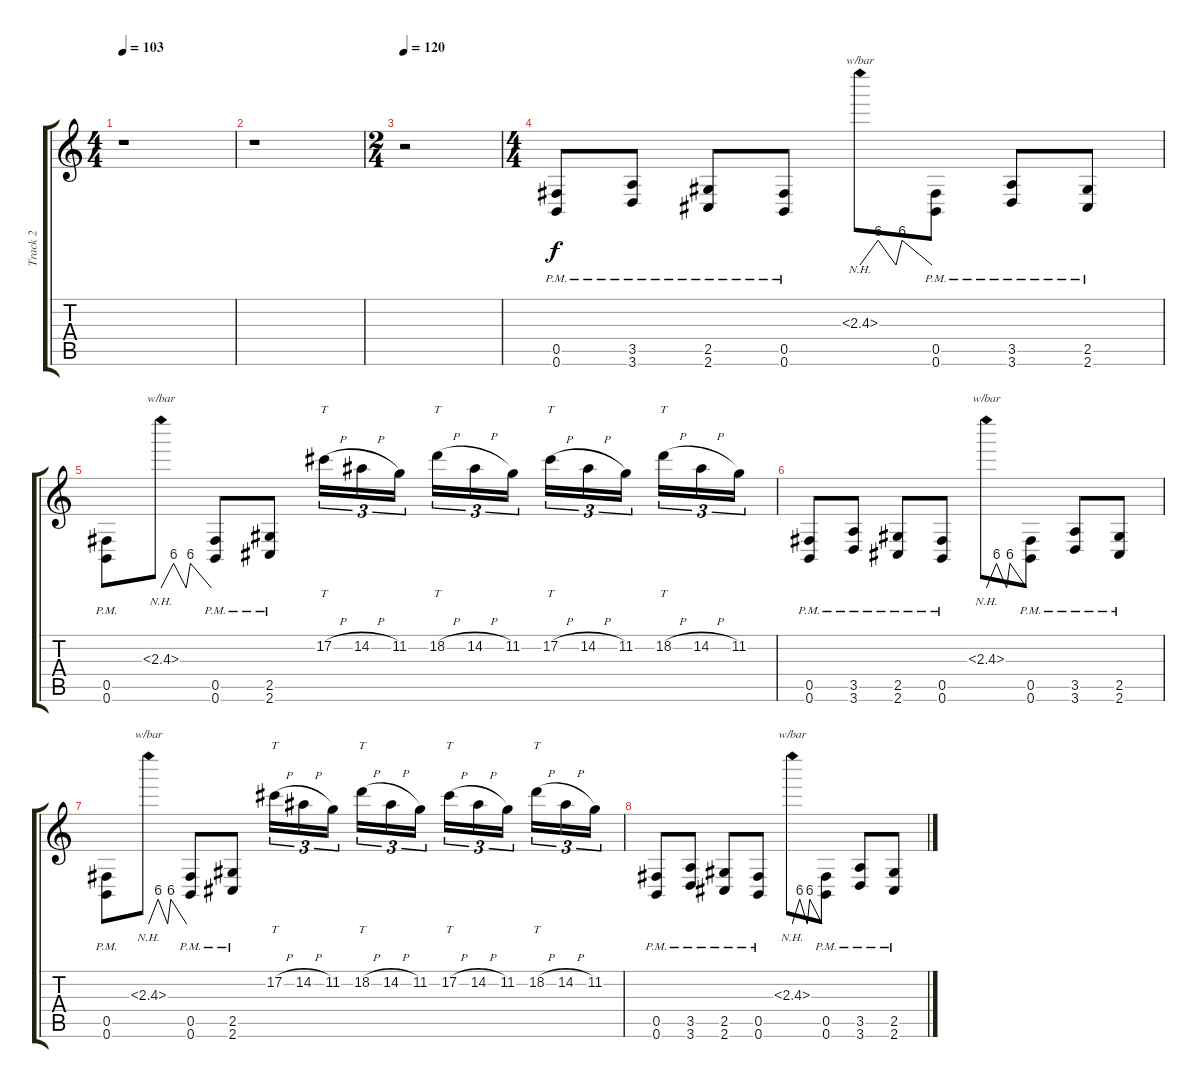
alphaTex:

\track ("Track 2" "Track 2") {instrument distortionguitar}
\staff {score tabs}
\tuning (Db4 Ab3 E3 B2 Gb2 B1) {hide}
\ts (4 4)
\tempo 103
\clef g2
\ks c
r.1{dy f} |
r.1 |
\ts (2 4)
\tempo 120
r.2 |
\ts (4 4)
(0.5{pm} 0.6{pm}).8 (3.5{pm} 3.6{pm}).8 (2.5{pm} 2.6{pm}).8 (0.5{pm} 0.6{pm}).8 2.3{nh}.8{tbe (custom default 0 0 15 24 30 0 35 24 60 0)} (0.5{pm} 0.6{pm}).8 (3.5{pm} 3.6{pm}).8 (2.5{pm} 2.6{pm}).8 |
(0.5{pm} 0.6{pm}).8 2.3{nh}.8{tbe (custom default 0 0 15 24 30 0 35 24 60 0)} (0.5{pm} 0.6{pm}).8 (2.5{pm} 2.6{pm}).8 17.2{h}.16{tt tu (3 2)} 14.2{h}.16{tu (3 2)} 11.2.16{tu (3 2)} 18.2{h}.16{tt tu (3 2)} 14.2{h}.16{tu (3 2)} 11.2.16{tu (3 2)} 17.2{h}.16{tt tu (3 2)} 14.2{h}.16{tu (3 2)} 11.2.16{tu (3 2)} 18.2{h}.16{tt tu (3 2)} 14.2{h}.16{tu (3 2)} 11.2.16{tu (3 2)} |
(0.5{pm} 0.6{pm}).8 (3.5{pm} 3.6{pm}).8 (2.5{pm} 2.6{pm}).8 (0.5{pm} 0.6{pm}).8 2.3{nh}.8{tbe (custom default 0 0 15 24 30 0 35 24 60 0)} (0.5{pm} 0.6{pm}).8 (3.5{pm} 3.6{pm}).8 (2.5{pm} 2.6{pm}).8 |
(0.5{pm} 0.6{pm}).8 2.3{nh}.8{tbe (custom default 0 0 15 24 30 0 35 24 60 0)} (0.5{pm} 0.6{pm}).8 (2.5{pm} 2.6{pm}).8 17.2{h}.16{tt tu (3 2)} 14.2{h}.16{tu (3 2)} 11.2.16{tu (3 2)} 18.2{h}.16{tt tu (3 2)} 14.2{h}.16{tu (3 2)} 11.2.16{tu (3 2)} 17.2{h}.16{tt tu (3 2)} 14.2{h}.16{tu (3 2)} 11.2.16{tu (3 2)} 18.2{h}.16{tt tu (3 2)} 14.2{h}.16{tu (3 2)} 11.2.16{tu (3 2)} |
(0.5{pm} 0.6{pm}).8 (3.5{pm} 3.6{pm}).8 (2.5{pm} 2.6{pm}).8 (0.5{pm} 0.6{pm}).8 2.3{nh}.8{tbe (custom default 0 0 15 24 30 0 35 24 60 0)} (0.5{pm} 0.6{pm}).8 (3.5{pm} 3.6{pm}).8 (2.5{pm} 2.6{pm}).8
